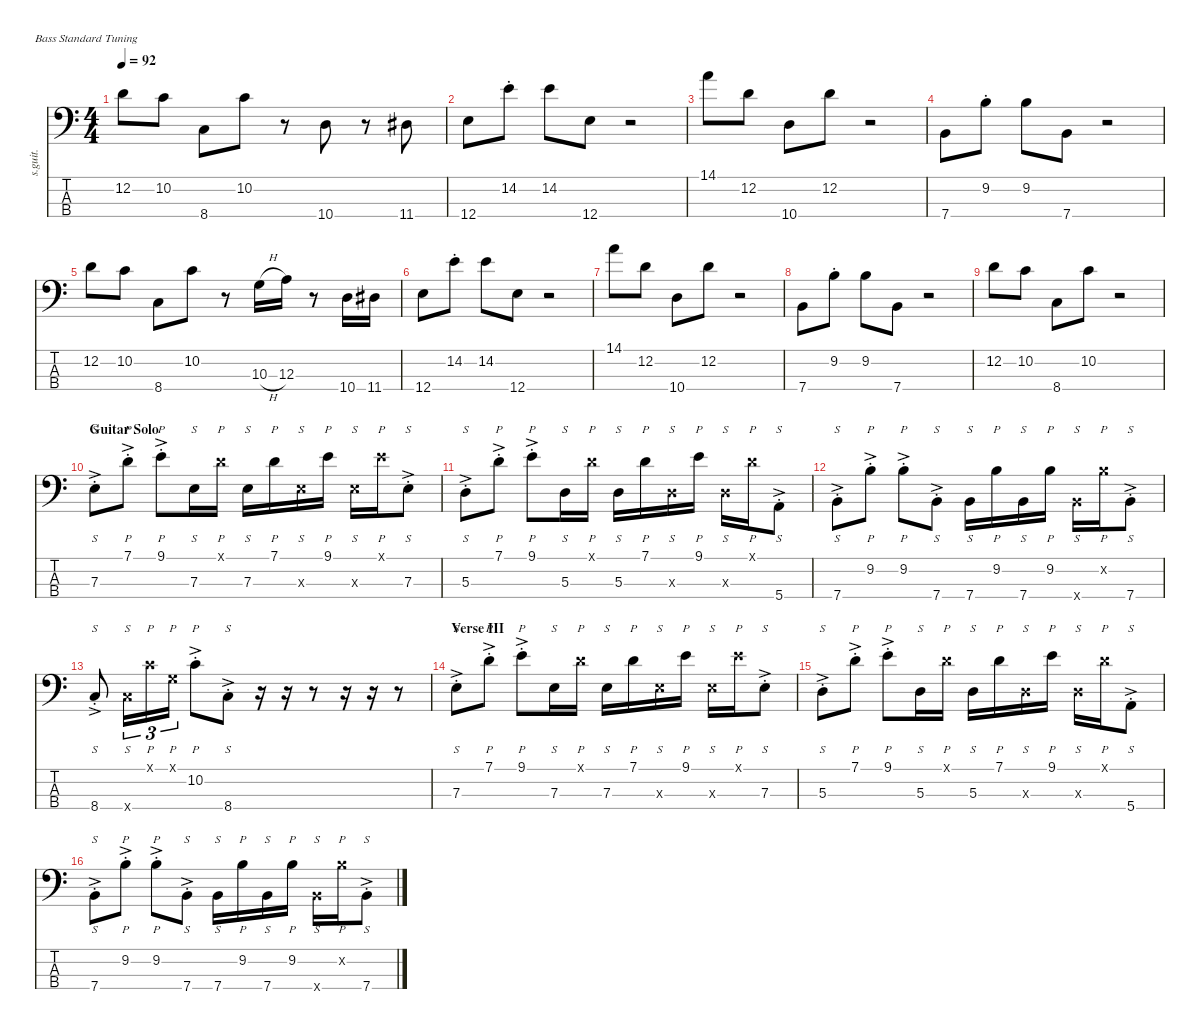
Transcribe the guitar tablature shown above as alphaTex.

\defaultSystemsLayout 4
\hideDynamics
\bracketExtendMode nobrackets
\track ("Flea, Electric bass (finger and slap)" "s.guit.") {instrument electricbassfinger}
\staff {score tabs}
\tuning (G2 D2 A1 E1)
\ts (4 4)
\tempo 92
\clef f4
\ks c
12.2.8{dy mf} 10.2.8 8.4.8 10.2.8 r.8 10.4.8 r.8 11.4{acc #}.8 |
12.4.8 14.2{st}.8 14.2.8 12.4.8 r.2 |
14.1.8 12.2.8 10.4.8 12.2.8 r.2 |
7.4.8 9.2{st}.8 9.2.8 7.4.8 r.2 |
12.2.8 10.2.8 8.4.8 10.2.8 r.8 10.3{h}.16 12.3.16 r.8 10.4.16 11.4{acc #}.16 |
12.4.8 14.2{st}.8 14.2.8 12.4.8 r.2 |
14.1.8 12.2.8 10.4.8 12.2.8 r.2 |
7.4.8 9.2{st}.8 9.2.8 7.4.8 r.2 |
12.2.8 10.2.8 8.4.8 10.2.8 r.2 |
\section ("" "Guitar Solo")
7.3{ac st}.8{s} 7.1{ac st}.8{p} 9.1{ac st}.8{p} 7.3.16{s} 7.1{x}.16{p} 7.3.16{s} 7.1.16{p} 7.3{x}.16{s} 9.1.16{p} 7.3{x}.16{s} 9.1{x}.16{p} 7.3{ac st}.8{s} |
5.3{ac st}.8{s} 7.1{ac st}.8{p} 9.1{ac st}.8{p} 5.3.16{s} 7.1{x}.16{p} 5.3.16{s} 7.1.16{p} 5.3{x}.16{s} 9.1.16{p} 5.3{x}.16{s} 7.1{x}.16{p} 5.4{ac st}.8{s} |
7.4{ac st}.8{s} 9.2{ac st}.8{p} 9.2{ac st}.8{p} 7.4{ac st}.8{s} 7.4.16{s} 9.2.16{p} 7.4.16{s} 9.2.16{p} 7.4{x}.16{s} 9.2{x}.16{p} 7.4{ac st}.8{s} |
8.4{ac st}.8{s} 8.4{x}.16{s tu (3 2)} 5.1{x}.16{p tu (3 2)} 0.1{x}.16{p tu (3 2)} 10.2{ac st}.8{p} 8.4{ac st}.8{s} r.16 r.16 r.8 r.16 r.16 r.8 |
\section ("" "Verse III")
7.3{ac st}.8{s} 7.1{ac st}.8{p} 9.1{ac st}.8{p} 7.3.16{s} 7.1{x}.16{p} 7.3.16{s} 7.1.16{p} 7.3{x}.16{s} 9.1.16{p} 7.3{x}.16{s} 9.1{x}.16{p} 7.3{ac st}.8{s} |
5.3{ac st}.8{s} 7.1{ac st}.8{p} 9.1{ac st}.8{p} 5.3.16{s} 7.1{x}.16{p} 5.3.16{s} 7.1.16{p} 5.3{x}.16{s} 9.1.16{p} 5.3{x}.16{s} 7.1{x}.16{p} 5.4{ac st}.8{s} |
7.4{ac st}.8{s} 9.2{ac st}.8{p} 9.2{ac st}.8{p} 7.4{ac st}.8{s} 7.4.16{s} 9.2.16{p} 7.4.16{s} 9.2.16{p} 7.4{x}.16{s} 9.2{x}.16{p} 7.4{ac st}.8{s}
